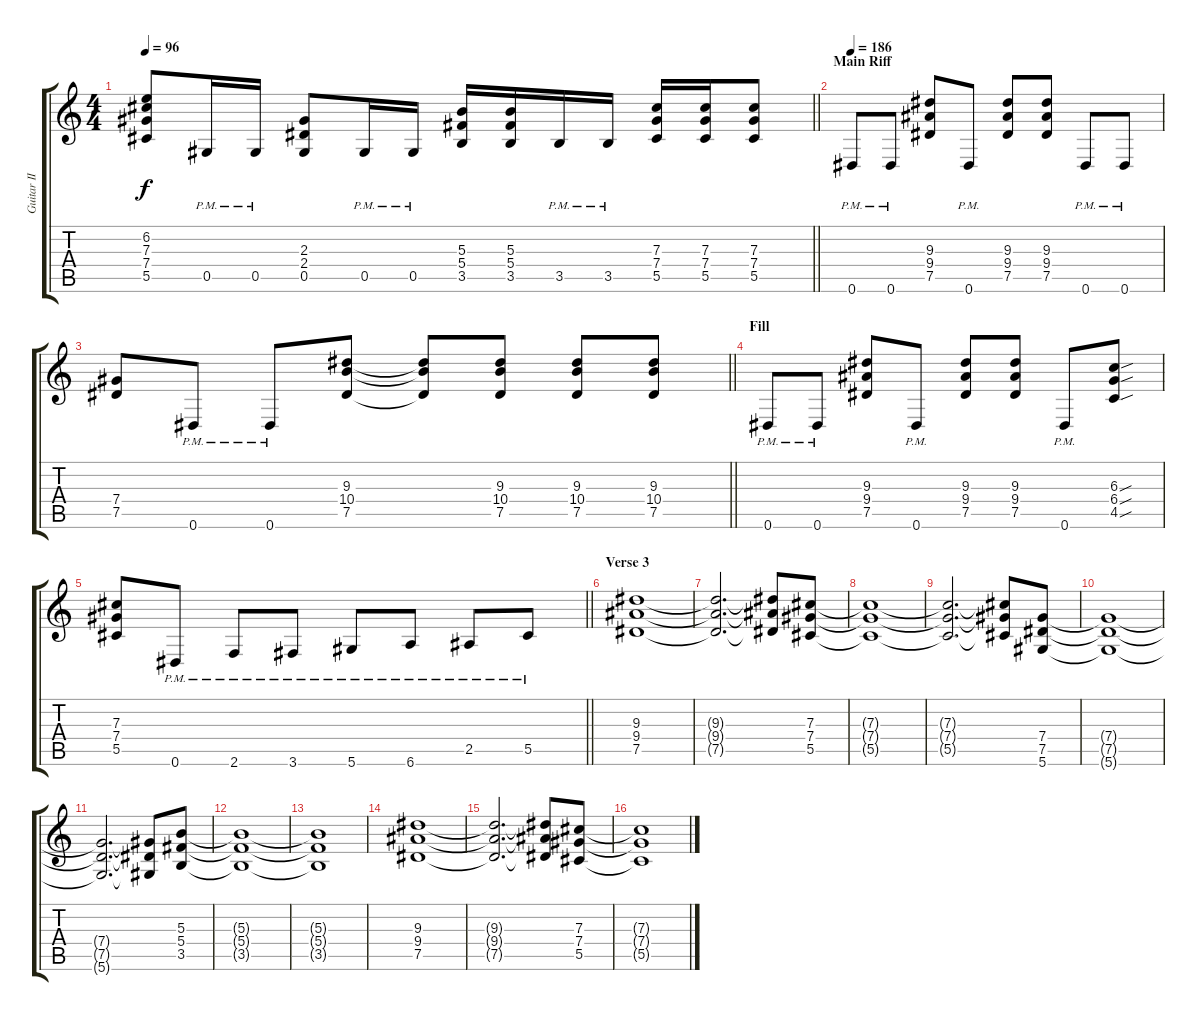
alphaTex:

\track ("Guitar II" "Guitar II") {instrument distortionguitar}
\staff {score tabs}
\tuning (Eb4 Bb3 Gb3 Db3 Ab2 Eb2) {hide}
\ts (4 4)
\tempo 96
\clef g2
\barLineRight lightlight
\ks c
(6.2{t} 7.3{t} 7.4{t} 5.5{t}).8{dy f} 0.5{pm}.16 0.5{pm}.16 (2.3 2.4 0.5).8 0.5{pm}.16 0.5{pm}.16 (5.3 5.4 3.5).16 (5.3 5.4 3.5).16 3.5{pm}.16 3.5{pm}.16 (7.3 7.4 5.5).16 (7.3 7.4 5.5).16 (7.3 7.4 5.5).8 |
\section ("" "Main Riff")
\tempo 186
0.6{pm}.8 0.6{pm}.8 (9.3 9.4 7.5).8 0.6{pm}.8 (9.3 9.4 7.5).8 (9.3 9.4 7.5).8 0.6{pm}.8 0.6{pm}.8 |
\barLineRight lightlight
(7.4 7.5).8 0.6{pm}.8 0.6{pm}.8 (9.3 10.4 7.5).8 (9.3{t} 10.4{t} 7.5{t}).8 (9.3 10.4 7.5).8 (9.3 10.4 7.5).8 (9.3 10.4 7.5).8 |
\section ("" "Fill")
0.6{pm}.8 0.6{pm}.8 (9.3 9.4 7.5).8 0.6{pm}.8 (9.3 9.4 7.5).8 (9.3 9.4 7.5).8 0.6{pm}.8 (6.3{sou} 6.4{sou} 4.5{sou}).8 |
\barLineRight lightlight
(7.3 7.4 5.5).8 0.6{pm}.8 2.6{pm}.8 3.6{pm}.8 5.6{pm}.8 6.6{pm}.8 2.5{pm}.8 5.5{pm}.8 |
\section ("" "Verse 3")
(9.3 9.4 7.5).1 |
(9.3{t} 9.4{t} 7.5{t}).2{d} (9.3{t} 9.4{t} 7.5{t}).8 (7.3 7.4 5.5).8 |
(7.3{t} 7.4{t} 5.5{t}).1 |
(7.3{t} 7.4{t} 5.5{t}).2{d} (7.3{t} 7.4{t} 5.5{t}).8 (7.4 7.5 5.6).8 |
(7.4{t} 7.5{t} 5.6{t}).1 |
(7.4{t} 7.5{t} 5.6{t}).2{d} (7.4{t} 7.5{t} 5.6{t}).8 (5.3 5.4 3.5).8 |
(5.3{t} 5.4{t} 3.5{t}).1 |
(5.3{t} 5.4{t} 3.5{t}).1 |
(9.3 9.4 7.5).1 |
(9.3{t} 9.4{t} 7.5{t}).2{d} (9.3{t} 9.4{t} 7.5{t}).8 (7.3 7.4 5.5).8 |
(7.3{t} 7.4{t} 5.5{t}).1
